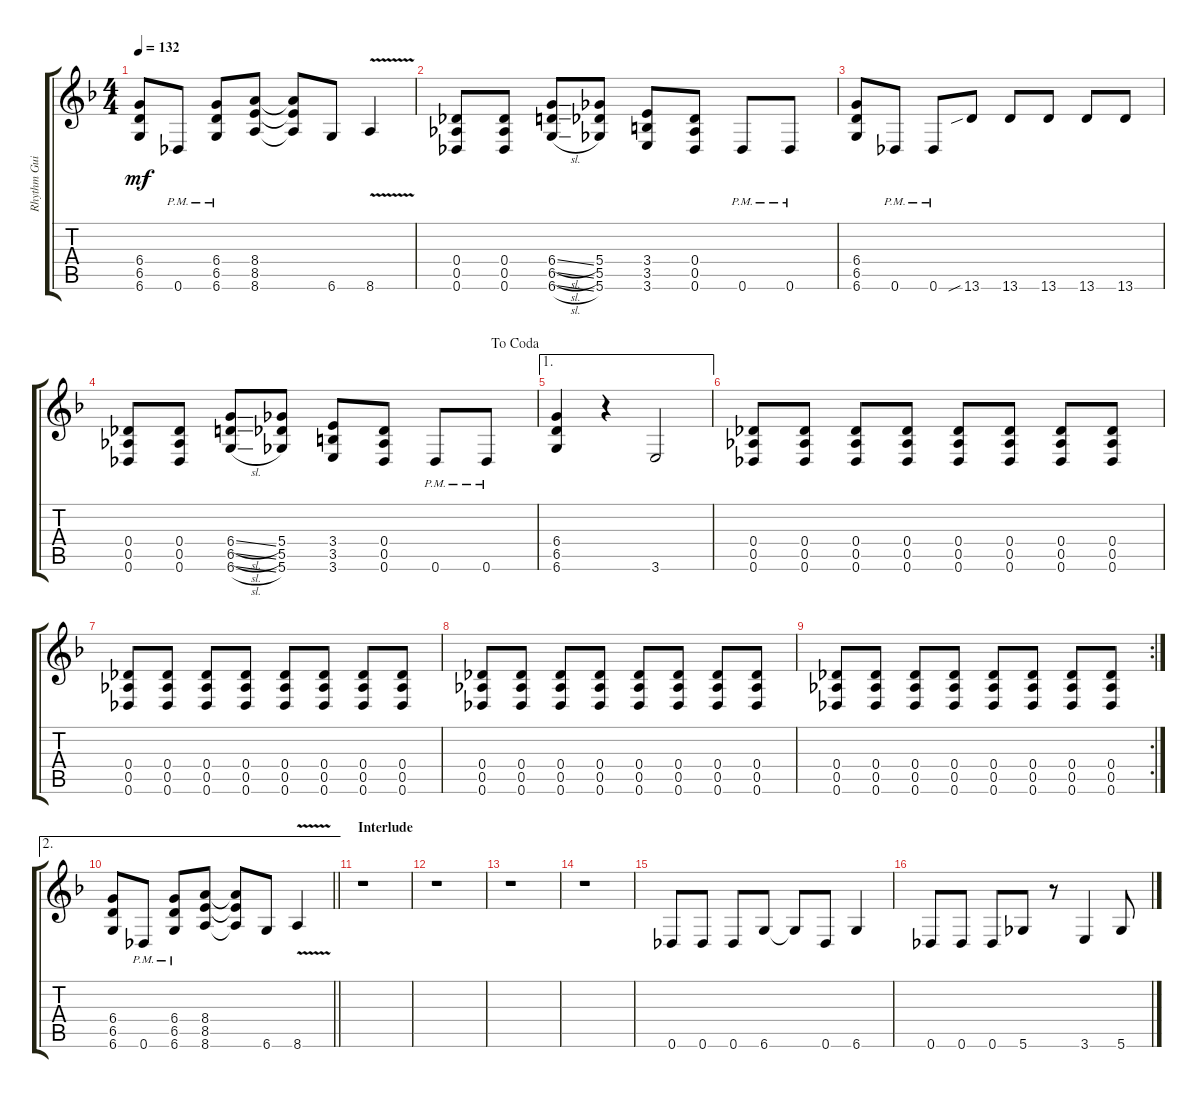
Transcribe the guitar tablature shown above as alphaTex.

\track ("Rhythm Guitar" "Rhythm Gui") {instrument overdrivenguitar}
\staff {score tabs}
\tuning (Eb4 Bb3 Gb3 Db3 Ab2 Db2) {hide}
\ts (4 4)
\tempo 132
\clef g2
\ks f
(6.4 6.5 6.6).8{dy mf} 0.6{pm}.8 (6.4{pm} 6.5{pm} 6.6{pm}).8 (8.4 8.5 8.6).8 (8.4{t} 8.5{t} 8.6{t}).8 6.6.8 8.6{v}.4 |
(0.4 0.5 0.6).8 (0.4 0.5 0.6).8 (6.4{sl} 6.5{sl} 6.6{sl}).8 (5.4 5.5 5.6).8 (3.4 3.5 3.6).8 (0.4 0.5 0.6).8 0.6{pm}.8 0.6{pm}.8 |
(6.4 6.5 6.6).8 0.6{pm}.8 0.6{pm}.8 13.6{sib}.8 13.6.8 13.6.8 13.6.8 13.6.8 |
\jump dacoda
(0.4 0.5 0.6).8 (0.4 0.5 0.6).8 (6.4{sl} 6.5{sl} 6.6{sl}).8 (5.4 5.5 5.6).8 (3.4 3.5 3.6).8 (0.4 0.5 0.6).8 0.6{pm}.8 0.6{pm}.8 |
\ae 1
(6.4 6.5 6.6).4 r.4 3.6.2 |
(0.4 0.5 0.6).8 (0.4 0.5 0.6).8 (0.4 0.5 0.6).8 (0.4 0.5 0.6).8 (0.4 0.5 0.6).8 (0.4 0.5 0.6).8 (0.4 0.5 0.6).8 (0.4 0.5 0.6).8 |
(0.4 0.5 0.6).8 (0.4 0.5 0.6).8 (0.4 0.5 0.6).8 (0.4 0.5 0.6).8 (0.4 0.5 0.6).8 (0.4 0.5 0.6).8 (0.4 0.5 0.6).8 (0.4 0.5 0.6).8 |
(0.4 0.5 0.6).8 (0.4 0.5 0.6).8 (0.4 0.5 0.6).8 (0.4 0.5 0.6).8 (0.4 0.5 0.6).8 (0.4 0.5 0.6).8 (0.4 0.5 0.6).8 (0.4 0.5 0.6).8 |
\rc 2
(0.4 0.5 0.6).8 (0.4 0.5 0.6).8 (0.4 0.5 0.6).8 (0.4 0.5 0.6).8 (0.4 0.5 0.6).8 (0.4 0.5 0.6).8 (0.4 0.5 0.6).8 (0.4 0.5 0.6).8 |
\ae 2
\barLineRight lightlight
(6.4 6.5 6.6).8 0.6{pm}.8 (6.4{pm} 6.5{pm} 6.6{pm}).8 (8.4 8.5 8.6).8 (8.4{t} 8.5{t} 8.6{t}).8 6.6.8 8.6{v}.4 |
\section ("" "Interlude")
r.1 |
r.1 |
r.1 |
r.1 |
0.6.8 0.6.8 0.6.8 6.6.8 6.6{t}.8 0.6.8 6.6.4 |
0.6.8 0.6.8 0.6.8 5.6.8 r.8 3.6.4 5.6.8
